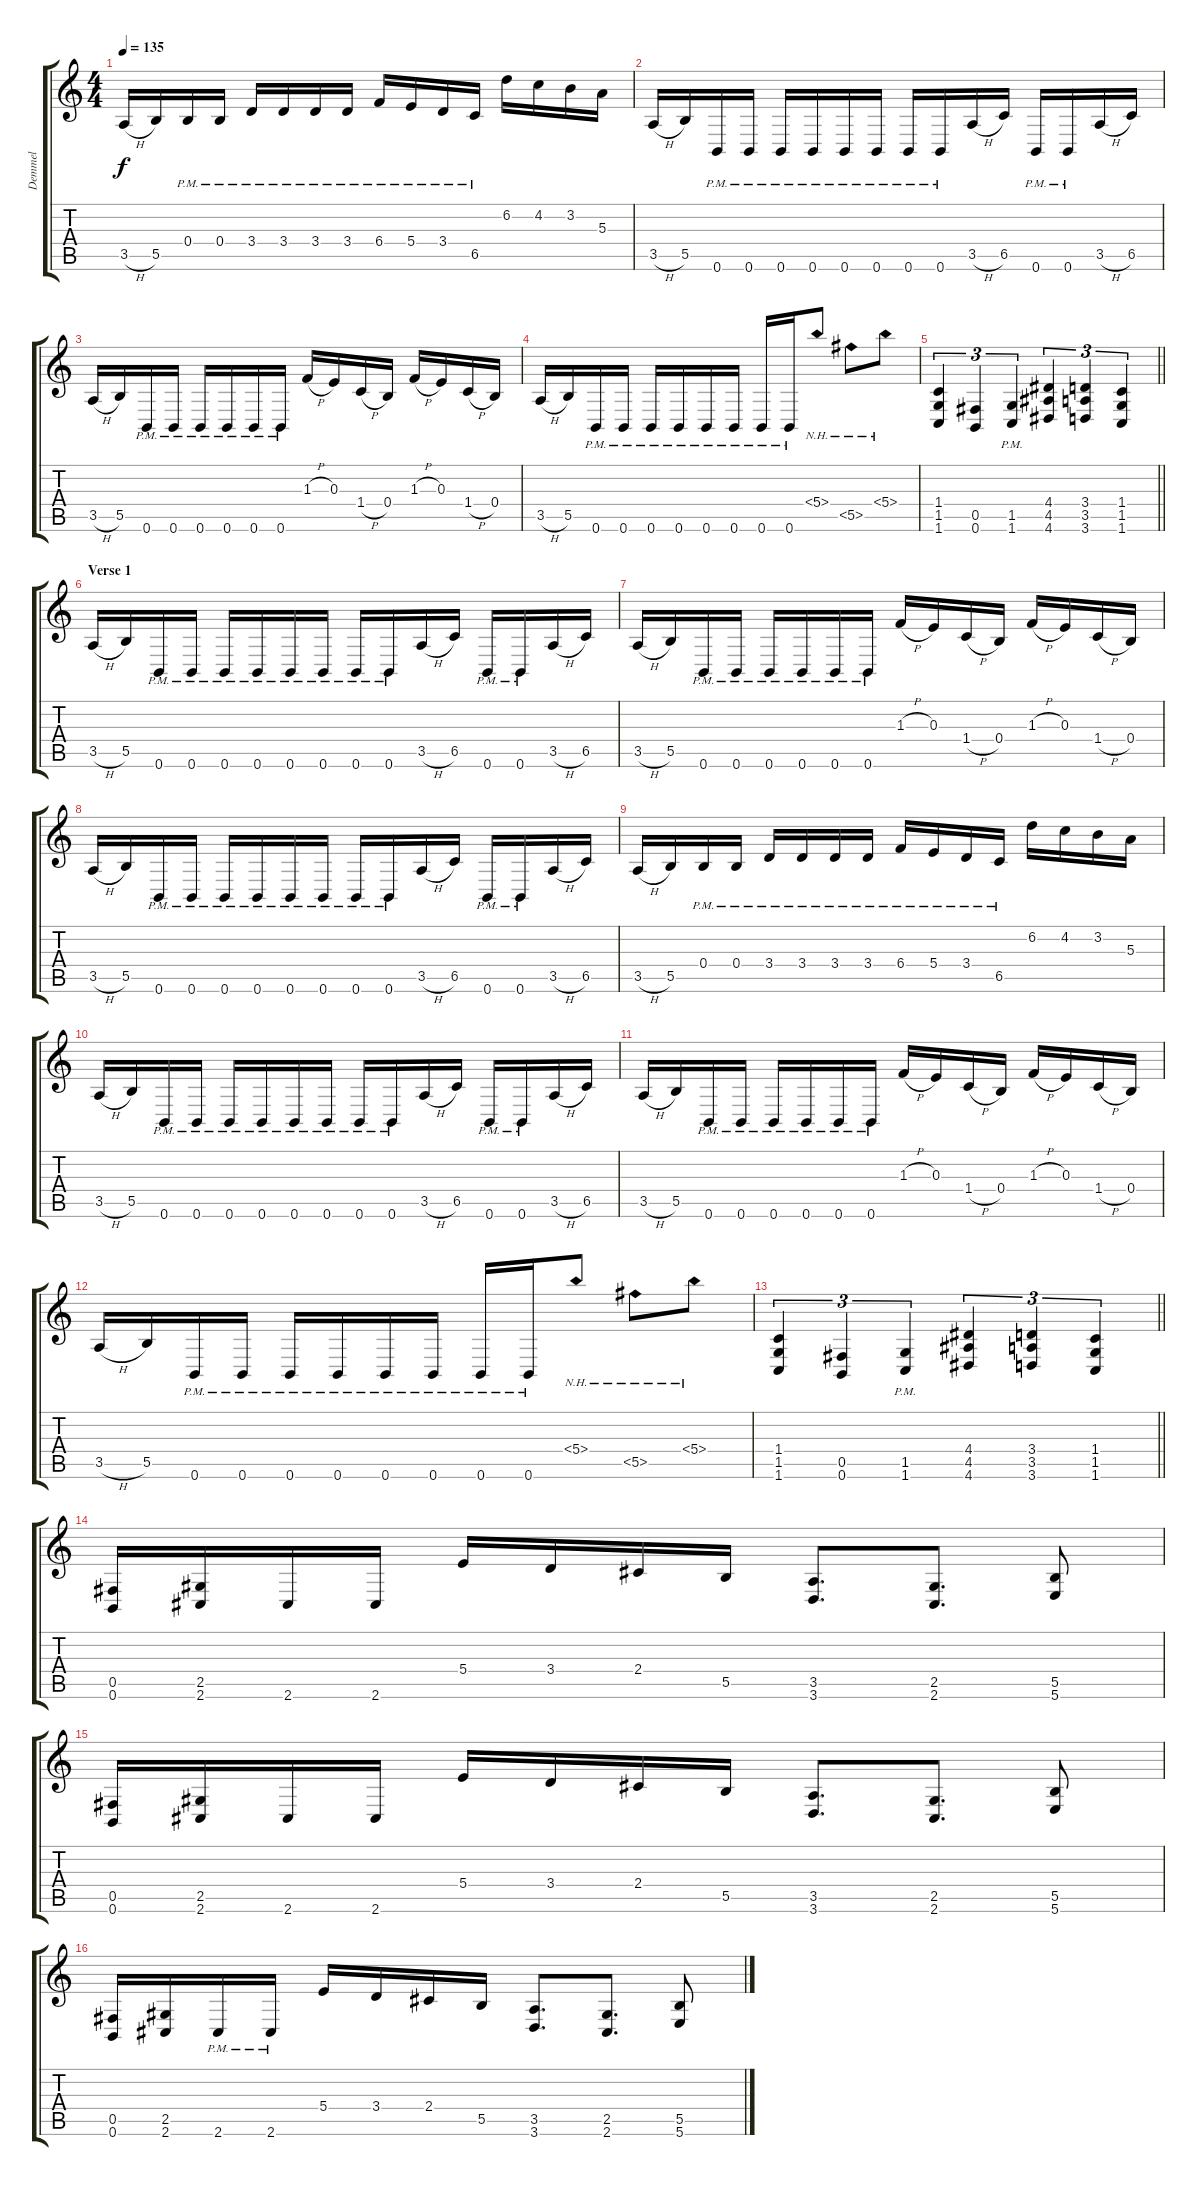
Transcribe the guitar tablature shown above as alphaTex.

\track ("Demmel" "Demmel") {instrument distortionguitar}
\staff {score tabs}
\tuning (Db4 Ab3 E3 B2 Gb2 B1) {hide}
\ts (4 4)
\tempo 135
\clef g2
\ks c
3.5{h}.16{dy f} 5.5.16 0.4{pm}.16 0.4{pm}.16 3.4{pm}.16 3.4{pm}.16 3.4{pm}.16 3.4{pm}.16 6.4{pm}.16 5.4{pm}.16 3.4{pm}.16 6.5{pm}.16 6.2.16 4.2.16 3.2.16 5.3.16 |
3.5{h}.16 5.5.16 0.6{pm}.16 0.6{pm}.16 0.6{pm}.16 0.6{pm}.16 0.6{pm}.16 0.6{pm}.16 0.6{pm}.16 0.6{pm}.16 3.5{h}.16 6.5.16 0.6{pm}.16 0.6{pm}.16 3.5{h}.16 6.5.16 |
3.5{h}.16 5.5.16 0.6{pm}.16 0.6{pm}.16 0.6{pm}.16 0.6{pm}.16 0.6{pm}.16 0.6{pm}.16 1.3{h}.16 0.3.16 1.4{h}.16 0.4.16 1.3{h}.16 0.3.16 1.4{h}.16 0.4.16 |
3.5{h}.16 5.5.16 0.6{pm}.16 0.6{pm}.16 0.6{pm}.16 0.6{pm}.16 0.6{pm}.16 0.6{pm}.16 0.6{pm}.16 0.6{pm}.16 5.4{nh}.8 5.5{nh}.8 5.4{nh}.8 |
\barLineRight lightlight
(1.4 1.5 1.6).4{tu (3 2)} (0.5 0.6).4{tu (3 2)} (1.5{pm} 1.6{pm}).4{tu (3 2)} (4.4 4.5 4.6).4{tu (3 2)} (3.4 3.5 3.6).4{tu (3 2)} (1.4 1.5 1.6).4{tu (3 2)} |
\section ("" "Verse 1 ")
3.5{h}.16 5.5.16 0.6{pm}.16 0.6{pm}.16 0.6{pm}.16 0.6{pm}.16 0.6{pm}.16 0.6{pm}.16 0.6{pm}.16 0.6{pm}.16 3.5{h}.16 6.5.16 0.6{pm}.16 0.6{pm}.16 3.5{h}.16 6.5.16 |
3.5{h}.16 5.5.16 0.6{pm}.16 0.6{pm}.16 0.6{pm}.16 0.6{pm}.16 0.6{pm}.16 0.6{pm}.16 1.3{h}.16 0.3.16 1.4{h}.16 0.4.16 1.3{h}.16 0.3.16 1.4{h}.16 0.4.16 |
3.5{h}.16 5.5.16 0.6{pm}.16 0.6{pm}.16 0.6{pm}.16 0.6{pm}.16 0.6{pm}.16 0.6{pm}.16 0.6{pm}.16 0.6{pm}.16 3.5{h}.16 6.5.16 0.6{pm}.16 0.6{pm}.16 3.5{h}.16 6.5.16 |
3.5{h}.16 5.5.16 0.4{pm}.16 0.4{pm}.16 3.4{pm}.16 3.4{pm}.16 3.4{pm}.16 3.4{pm}.16 6.4{pm}.16 5.4{pm}.16 3.4{pm}.16 6.5{pm}.16 6.2.16 4.2.16 3.2.16 5.3.16 |
3.5{h}.16 5.5.16 0.6{pm}.16 0.6{pm}.16 0.6{pm}.16 0.6{pm}.16 0.6{pm}.16 0.6{pm}.16 0.6{pm}.16 0.6{pm}.16 3.5{h}.16 6.5.16 0.6{pm}.16 0.6{pm}.16 3.5{h}.16 6.5.16 |
3.5{h}.16 5.5.16 0.6{pm}.16 0.6{pm}.16 0.6{pm}.16 0.6{pm}.16 0.6{pm}.16 0.6{pm}.16 1.3{h}.16 0.3.16 1.4{h}.16 0.4.16 1.3{h}.16 0.3.16 1.4{h}.16 0.4.16 |
3.5{h}.16 5.5.16 0.6{pm}.16 0.6{pm}.16 0.6{pm}.16 0.6{pm}.16 0.6{pm}.16 0.6{pm}.16 0.6{pm}.16 0.6{pm}.16 5.4{nh}.8 5.5{nh}.8 5.4{nh}.8 |
\barLineRight lightlight
(1.4 1.5 1.6).4{tu (3 2)} (0.5 0.6).4{tu (3 2)} (1.5{pm} 1.6{pm}).4{tu (3 2)} (4.4 4.5 4.6).4{tu (3 2)} (3.4 3.5 3.6).4{tu (3 2)} (1.4 1.5 1.6).4{tu (3 2)} |
(0.5 0.6).16 (2.5 2.6).16 2.6.16 2.6.16 5.4.16 3.4.16 2.4.16 5.5.16 (3.5 3.6).8{d} (2.5 2.6).8{d} (5.5 5.6).8 |
(0.5 0.6).16 (2.5 2.6).16 2.6.16 2.6.16 5.4.16 3.4.16 2.4.16 5.5.16 (3.5 3.6).8{d} (2.5 2.6).8{d} (5.5 5.6).8 |
(0.5 0.6).16 (2.5 2.6).16 2.6{pm}.16 2.6{pm}.16 5.4.16 3.4.16 2.4.16 5.5.16 (3.5 3.6).8{d} (2.5 2.6).8{d} (5.5 5.6).8
